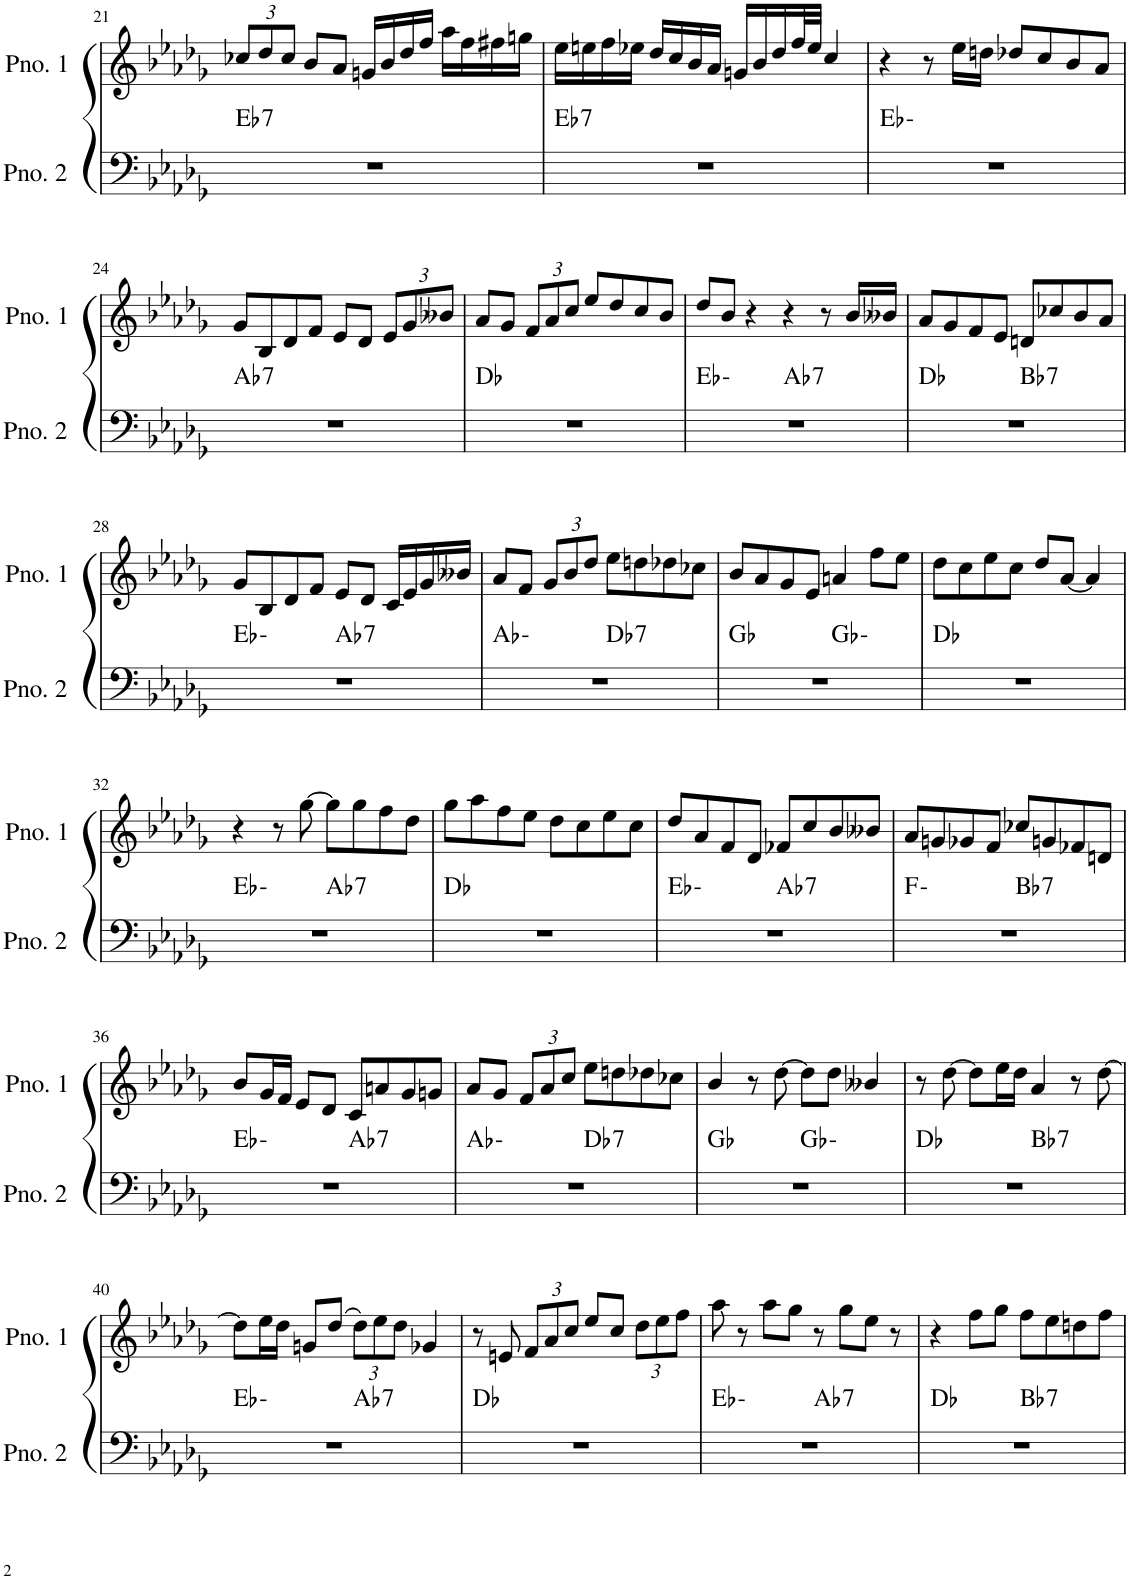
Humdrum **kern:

**kern	**harte	**kern
*part2	*part2	*part1
*staff2	*	*staff1
*I"ピアノ 2	*	*I"ピアノ 1
!!LO:PB:g=z
*clefF4	*	*clefG2
*k[b-e-a-d-g-]	*	*k[b-e-a-d-g-]
*M4/4	*	*M4/4
*	*	*Xbrackettup
=21	=21	=21
!	!LO:H:kt=7	!
1r	Eb:7	12cc-X/L
.	.	12dd-/
.	.	12cc-/J
.	.	8b-/L
.	.	8a-/J
.	.	16gn/LL
.	.	16b-/
.	.	16dd-/
.	.	16ff/JJ
.	.	16aa-\LL
.	.	16ff\
.	.	16ff#X\
.	.	16ggn\JJ
=22	=22	=22
!	!LO:H:kt=7	!
1r	Eb:7	16ee-\LL
.	.	16een\
.	.	16ff\
.	.	16ee-X\JJ
.	.	16dd-/LL
.	.	16cc/
.	.	16b-/
.	.	16a-/JJ
.	.	16gn/LL
.	.	16b-/
.	.	16dd-/
.	.	32ff/L
.	.	32ee-/JJJ
.	.	4cc/
=23	=23	=23
1r	Eb:min	4r
.	.	8r
.	.	16ee-\LL
.	.	16ddn\JJ
.	.	8dd-X/L
.	.	8cc/
.	.	8b-/
.	.	8a-/J
!!LO:LB:g=z
=24	=24	=24
!	!LO:H:kt=7	!
1r	Ab:7	8g-/L
.	.	8B-/
.	.	8d-/
.	.	8f/J
.	.	8e-/L
.	.	8d-/J
.	.	12e-/L
.	.	12g-/
.	.	12b--X/J
=25	=25	=25
1r	Db:maj	8a-/L
.	.	8g-/J
.	.	12f/L
.	.	12a-/
.	.	12cc/J
.	.	8ee-/L
.	.	8dd-/
.	.	8cc/
.	.	8b-/J
=26	=26	=26
*^	*	*
1r	2ryy	Eb:min	8dd-/L
.	.	.	8b-/J
.	.	.	4r
!	!	!LO:H:kt=7	!
.	2ryy	Ab:7	4r
.	.	.	8r
.	.	.	16b-/LL
.	.	.	16b--X/JJ
=27	=27	=27	=27
1r	2ryy	Db:maj	8a-/L
.	.	.	8g-/
.	.	.	8f/
.	.	.	8e-/J
!	!	!LO:H:kt=7	!
.	2ryy	Bb:7	8dn/L
.	.	.	8cc-X/
.	.	.	8b-/
.	.	.	8a-/J
!!LO:LB:g=z
=28	=28	=28	=28
1r	2ryy	Eb:min	8g-/L
.	.	.	8B-/
.	.	.	8d-/
.	.	.	8f/J
!	!	!LO:H:kt=7	!
.	2ryy	Ab:7	8e-/L
.	.	.	8d-/J
.	.	.	16c/LL
.	.	.	16e-/
.	.	.	16g-/
.	.	.	16b--X/JJ
=29	=29	=29	=29
1r	2ryy	Ab:min	8a-/L
.	.	.	8f/J
.	.	.	12g-/L
.	.	.	12b-/
.	.	.	12dd-/J
!	!	!LO:H:kt=7	!
.	2ryy	Db:7	8ee-\L
.	.	.	8ddn\
.	.	.	8dd-X\
.	.	.	8cc-X\J
=30	=30	=30	=30
1r	2ryy	Gb:maj	8b-/L
.	.	.	8a-/
.	.	.	8g-/
.	.	.	8e-/J
.	2ryy	Gb:min	4an/
.	.	.	8ff\L
.	.	.	8ee-\J
*v	*v	*	*
=31	=31	=31
1r	Db:maj	8dd-\L
.	.	8cc\
.	.	8ee-\
.	.	8cc\J
.	.	8dd-/L
.	.	[8a-/J
.	.	4a-/]
!!LO:LB:g=z
=32	=32	=32
*^	*	*
1r	2ryy	Eb:min	4r
.	.	.	8r
.	.	.	[8gg-\
!	!	!LO:H:kt=7	!
.	2ryy	Ab:7	8gg-\L]
.	.	.	8gg-\
.	.	.	8ff\
.	.	.	8dd-\J
*v	*v	*	*
=33	=33	=33
1r	Db:maj	8gg-\L
.	.	8aa-\
.	.	8ff\
.	.	8ee-\J
.	.	8dd-\L
.	.	8cc\
.	.	8ee-\
.	.	8cc\J
=34	=34	=34
*^	*	*
1r	2ryy	Eb:min	8dd-/L
.	.	.	8a-/
.	.	.	8f/
.	.	.	8d-/J
!	!	!LO:H:kt=7	!
.	2ryy	Ab:7	8f-X/L
.	.	.	8cc/
.	.	.	8b-/
.	.	.	8b--X/J
=35	=35	=35	=35
1r	2ryy	F:min	8a-/L
.	.	.	8gn/
.	.	.	8g-X/
.	.	.	8f/J
!	!	!LO:H:kt=7	!
.	2ryy	Bb:7	8cc-X/L
.	.	.	8gn/
.	.	.	8f-X/
.	.	.	8dn/J
!!LO:LB:g=z
=36	=36	=36	=36
1r	2ryy	Eb:min	8b-/L
.	.	.	16g-/L
.	.	.	16f/JJ
.	.	.	8e-/L
.	.	.	8d-/J
!	!	!LO:H:kt=7	!
.	2ryy	Ab:7	8c/L
.	.	.	8an/
.	.	.	8g-/
.	.	.	8gn/J
=37	=37	=37	=37
1r	2ryy	Ab:min	8a-/L
.	.	.	8g-/J
.	.	.	12f/L
.	.	.	12a-/
.	.	.	12cc/J
!	!	!LO:H:kt=7	!
.	2ryy	Db:7	8ee-\L
.	.	.	8ddn\
.	.	.	8dd-X\
.	.	.	8cc-X\J
=38	=38	=38	=38
1r	2ryy	Gb:maj	4b-/
.	.	.	8r
.	.	.	[8dd-\
.	2ryy	Gb:min	8dd-\L]
.	.	.	8dd-\J
.	.	.	4b--X/
=39	=39	=39	=39
1r	2ryy	Db:maj	8r
.	.	.	[8dd-\
.	.	.	8dd-\L]
.	.	.	16ee-\L
.	.	.	16dd-\JJ
!	!	!LO:H:kt=7	!
.	2ryy	Bb:7	4a-/
.	.	.	8r
.	.	.	[8dd-\
!!LO:LB:g=z
=40	=40	=40	=40
1r	2ryy	Eb:min	8dd-\L]
.	.	.	16ee-\L
.	.	.	16dd-\JJ
.	.	.	8gn/L
.	.	.	(8dd-/J
!	!	!LO:H:kt=7	!
.	2ryy	Ab:7	12dd-\L)
.	.	.	12ee-\
.	.	.	12dd-\J
.	.	.	4g-X/
*v	*v	*	*
=41	=41	=41
1r	Db:maj	8r
.	.	8en/
.	.	12f/L
.	.	12a-/
.	.	12cc/J
.	.	8ee-/L
.	.	8cc/J
.	.	12dd-\L
.	.	12ee-\
.	.	12ff\J
=42	=42	=42
*^	*	*
1r	2ryy	Eb:min	8aa-\
.	.	.	8r
.	.	.	8aa-\L
.	.	.	8gg-\J
!	!	!LO:H:kt=7	!
.	2ryy	Ab:7	8r
.	.	.	8gg-\L
.	.	.	8ee-\J
.	.	.	8r
=43	=43	=43	=43
1r	2ryy	Db:maj	4r
.	.	.	8ff\L
.	.	.	8gg-\J
!	!	!LO:H:kt=7	!
.	2ryy	Bb:7	8ff\L
.	.	.	8ee-\
.	.	.	8ddn\
.	.	.	8ff\J
*v	*v	*	*
=	=	=
*-	*-	*-
